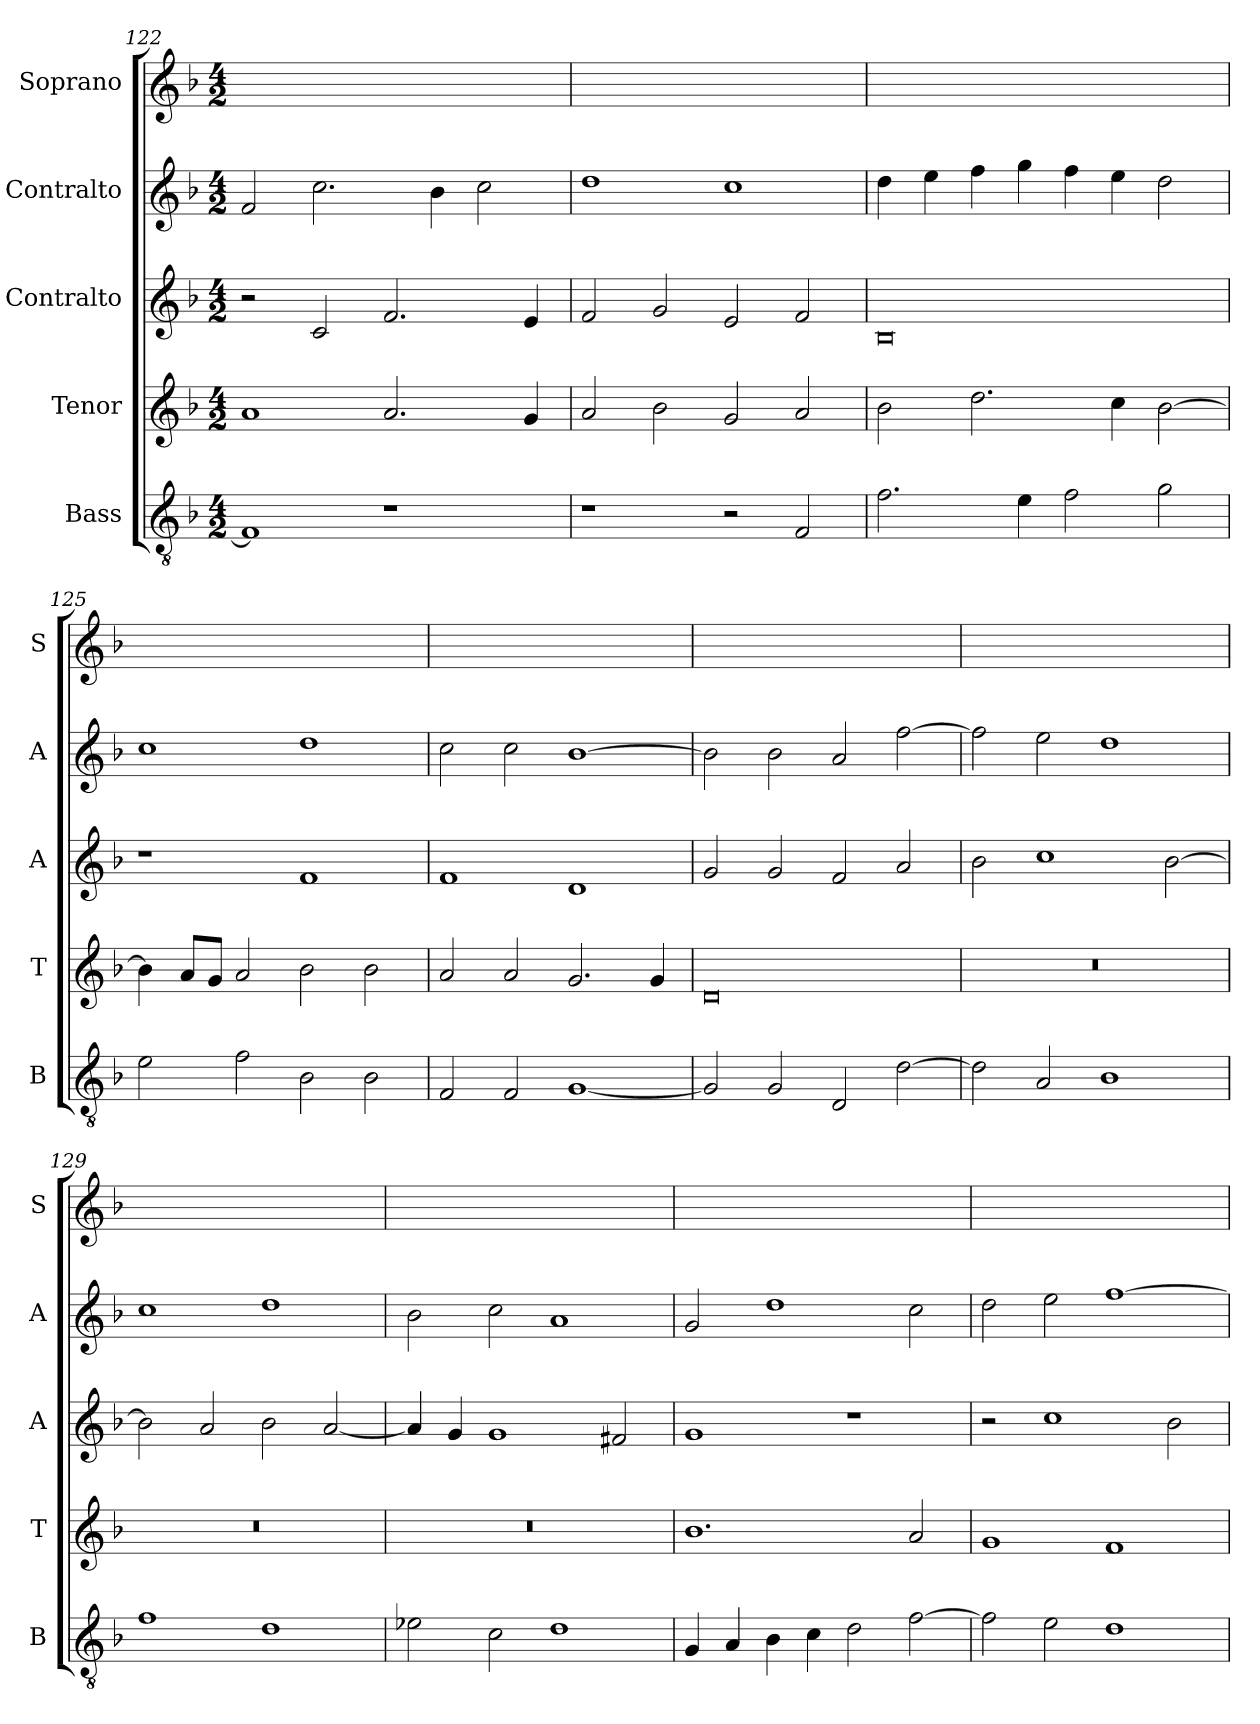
**kern	**kern	**kern	**kern	**kern
*part5	*part4	*part3	*part2	*part1
*staff5	*staff4	*staff3	*staff2	*staff1
*I"Bass	*I"Tenor	*I"Contralto	*I"Contralto	*I"Soprano
*I'B	*I'T	*I'A	*I'A	*I'S
*clefGv2	*clefG2	*clefG2	*clefG2	*clefG2
*k[b-]	*k[b-]	*k[b-]	*k[b-]	*k[b-]
*G:dor	*G:dor	*G:dor	*G:dor	*G:dor
*M4/2	*M4/2	*M4/2	*M4/2	*M4/2
=122	=122	=122	=122	=122
1F]	1a	2r	2f	0ryy
.	.	2c	2.cc	.
1r	2.a	2.f	.	.
.	.	.	4b-	.
.	.	.	2cc	.
.	4g	4e	.	.
=123	=123	=123	=123	=123
1r	2a	2f	1dd	0ryy
.	2b-	2g	.	.
2r	2g	2e	1cc	.
2F	2a	2f	.	.
=124	=124	=124	=124	=124
2.f	2b-	0B-	4dd	0ryy
.	.	.	4ee	.
.	2.dd	.	4ff	.
4e	.	.	4gg	.
2f	.	.	4ff	.
.	4cc	.	4ee	.
2g	[2b-	.	2dd	.
=125	=125	=125	=125	=125
2e	4b-]	1r	1cc	0ryy
.	8a/L	.	.	.
.	8g/J	.	.	.
2f	2a	.	.	.
2B-	2b-	1f	1dd	.
2B-	2b-	.	.	.
=126	=126	=126	=126	=126
2F	2a	1f	2cc	0ryy
2F	2a	.	2cc	.
[1G	2.g	1d	[1b-	.
.	4g	.	.	.
=127	=127	=127	=127	=127
2G]	0d	2g	2b-]	0ryy
2G	.	2g	2b-	.
2D	.	2f	2a	.
[2d	.	2a	[2ff	.
=128	=128	=128	=128	=128
2d]	0r	2b-	2ff]	0ryy
2A	.	1cc	2ee	.
1B-	.	.	1dd	.
.	.	[2b-	.	.
=129	=129	=129	=129	=129
1f	0r	2b-]	1cc	0ryy
.	.	2a	.	.
1d	.	2b-	1dd	.
.	.	[2a	.	.
=130	=130	=130	=130	=130
2e-X	0r	4a]	2b-	0ryy
.	.	4g	.	.
2c	.	1g	2cc	.
1d	.	.	1a	.
.	.	2f#X	.	.
=131	=131	=131	=131	=131
4G	1.b-	1g	2g	0ryy
4A	.	.	.	.
4B-	.	.	1dd	.
4c	.	.	.	.
2d	.	1r	.	.
[2f	2a	.	2cc	.
=132	=132	=132	=132	=132
2f]	1g	2r	2dd	0ryy
2e	.	1cc	2ee	.
1d	1f	.	[1ff	.
.	.	2b-	.	.
=	=	=	=	=
*-	*-	*-	*-	*-
